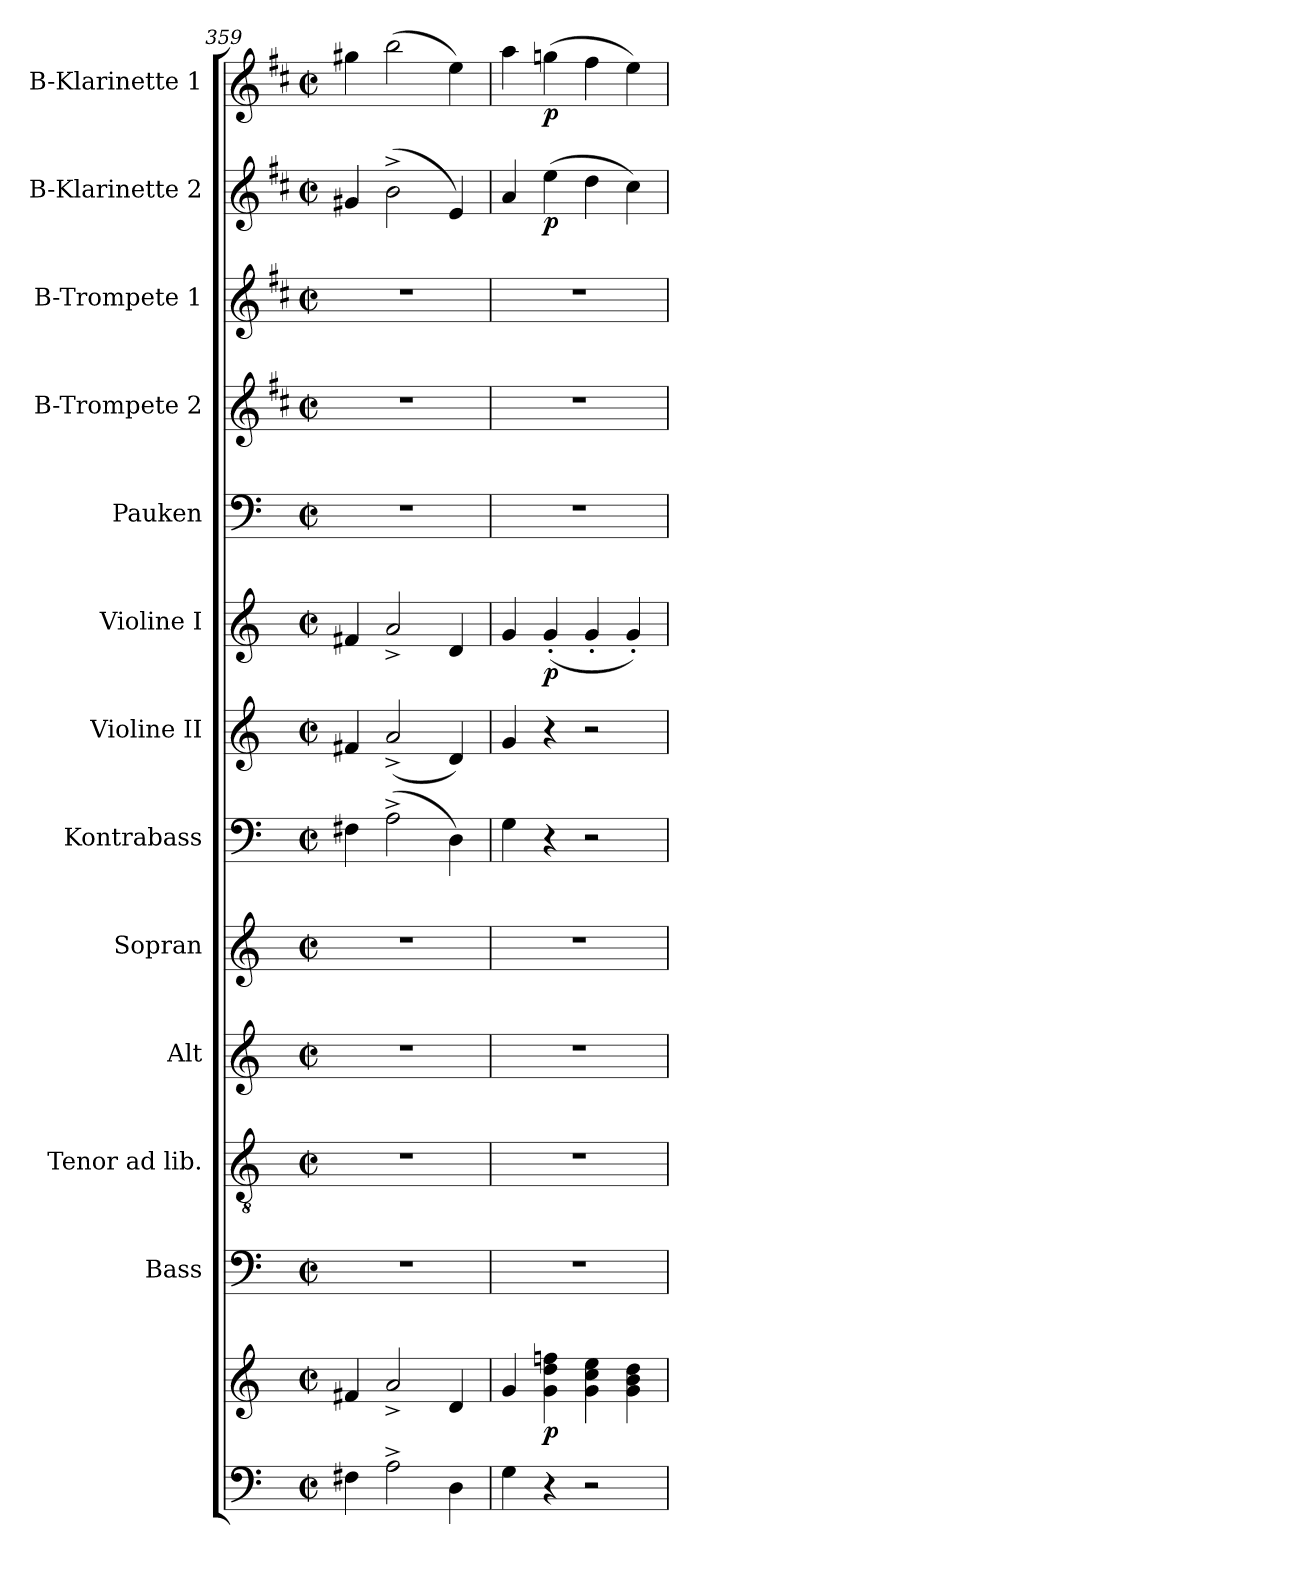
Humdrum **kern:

**kern	**kern	**dynam	**kern	**kern	**kern	**kern	**kern	**kern	**kern	**dynam	**kern	**kern	**kern	**kern	**dynam	**kern	**dynam
*part13	*part13	*part13	*part12	*part11	*part10	*part9	*part8	*part7	*part6	*part6	*part5	*part4	*part3	*part2	*part2	*part1	*part1
*staff14	*staff13	*staff13/14	*staff12	*staff11	*staff10	*staff9	*staff8	*staff7	*staff6	*staff6	*staff5	*staff4	*staff3	*staff2	*staff2	*staff1	*staff1
*	*	*	*I"Bass	*I"Tenor ad lib.	*I"Alt	*I"Sopran	*I"Kontrabass	*I"Violine II	*I"Violine I	*	*I"Pauken	*I"B-Trompete 2	*I"B-Trompete 1	*I"B-Klarinette 2	*	*I"B-Klarinette 1	*
*	*	*	*I'B.	*I'T.	*I'A.	*I'S.	*I'Kb.	*I'Vl. II	*I'Vl. I	*	*I'Pk.	*I'Trp. 2	*I'Trp. 1	*I'B Kl. 2	*	*I'B Kl. 1	*
*clefF4	*clefG2	*	*clefF4	*clefGv2	*clefG2	*clefG2	*clefF4	*clefG2	*clefG2	*	*clefF4	*clefG2	*clefG2	*clefG2	*	*clefG2	*
*	*	*	*	*	*	*	*ITrd7c12	*	*	*	*	*ITrd1c2	*ITrd1c2	*ITrd1c2	*	*ITrd1c2	*
*k[]	*k[]	*	*k[]	*k[]	*k[]	*k[]	*k[]	*k[]	*k[]	*	*k[]	*k[]	*k[]	*k[]	*	*k[]	*
*C:	*C:	*	*C:	*C:	*C:	*C:	*C:	*C:	*C:	*	*C:	*C:	*C:	*C:	*	*C:	*
*M2/2	*M2/2	*	*M2/2	*M2/2	*M2/2	*M2/2	*M2/2	*M2/2	*M2/2	*	*M2/2	*M2/2	*M2/2	*M2/2	*	*M2/2	*
*met(c|)	*met(c|)	*	*met(c|)	*met(c|)	*met(c|)	*met(c|)	*met(c|)	*met(c|)	*met(c|)	*	*met(c|)	*met(c|)	*met(c|)	*met(c|)	*	*met(c|)	*
=359	=359	=359	=359	=359	=359	=359	=359	=359	=359	=359	=359	=359	=359	=359	=359	=359	=359
4F#X\	4f#X/	.	1r	1r	1r	1r	4FF#X\	4f#X/	4f#X/	.	1r	1r	1r	4f#X/	.	4ff#X\	.
2A^>\	2a^</	.	.	.	.	.	(>2AA^>\	(<2a^</	2a^</	.	.	.	.	(>2a^>\	.	(>2aa\	.
4D\	4d/	.	.	.	.	.	4DD\)	4d/)	4d/	.	.	.	.	4d/)	.	4dd\)	.
=360	=360	=360	=360	=360	=360	=360	=360	=360	=360	=360	=360	=360	=360	=360	=360	=360	=360
4G\	4g/	.	1r	1r	1r	1r	4GG\	4g/	4g/	.	1r	1r	1r	4g/	.	4gg\	.
!	!	!LO:DY:b	!	!	!	!	!	!	!	!LO:DY:b	!	!	!	!	!LO:DY:b	!	!LO:DY:b
4r	4g\ 4dd\ 4ffn\	p	.	.	.	.	4r	4r	(<4g'</	p	.	.	.	(>4dd\	p	(>4ffn\	p
2r	4g\ 4cc\ 4ee\	.	.	.	.	.	2r	2r	4g'</	.	.	.	.	4cc\	.	4ee\	.
.	4g\ 4b\ 4dd\	.	.	.	.	.	.	.	4g'</)	.	.	.	.	4b\)	.	4dd\)	.
=	=	=	=	=	=	=	=	=	=	=	=	=	=	=	=	=	=
*-	*-	*-	*-	*-	*-	*-	*-	*-	*-	*-	*-	*-	*-	*-	*-	*-	*-
